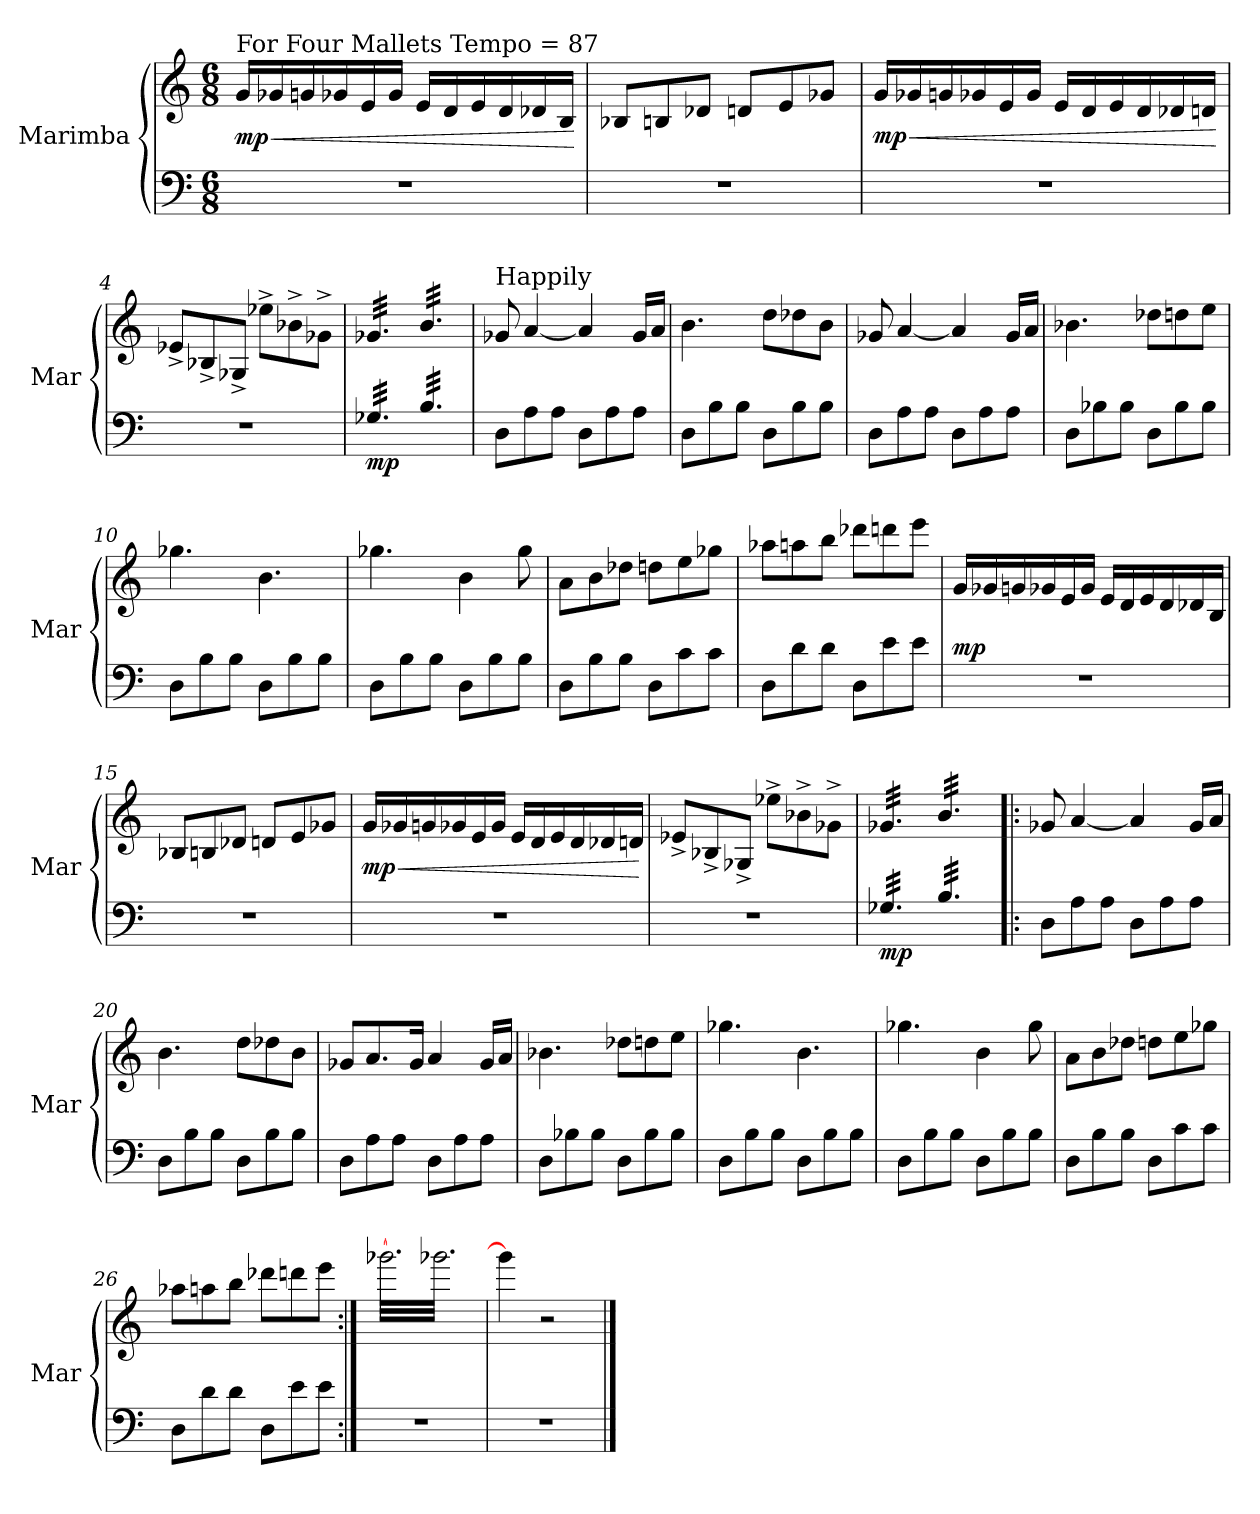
**kern	**kern	**dynam
*part1	*part1	*part1
*staff2	*staff1	*staff1/2
*I"Marimba	*	*
*I'Mar	*	*
*clefF4	*clefG2	*
*k[]	*k[]	*
*C:	*C:	*
*M6/8	*M6/8	*
=1	=1	=1
!	!LO:TX:a:t=For Four Mallets    Tempo = 87	!
!	!	!LO:HP:b
!	!	!LO:DY:n=1:b
2.r	16g/LL	< mp
.	16g-X/	.
.	16gn/	.
.	16g-X/	.
.	16e/	.
.	16g-/JJ	.
.	16e/LL	.
.	16d/	.
.	16e/	.
.	16d/	.
.	16d-X/	.
.	16B/JJ	.
.	.	[
=2	=2	=2
2.r	8B-X/L	.
.	8Bn/	.
.	8d-X/J	.
.	8dn/L	.
.	8e/	.
.	8g-X/J	.
=3	=3	=3
!	!	!LO:HP:b
!	!	!LO:DY:n=1:b
2.r	16g/LL	< mp
.	16g-X/	.
.	16gn/	.
.	16g-X/	.
.	16e/	.
.	16g-/JJ	.
.	16e/LL	.
.	16d/	.
.	16e/	.
.	16d/	.
.	16d-X/	.
.	16dn/JJ	.
.	.	[
!!LO:LB:g=z
=4	=4	=4
2.r	8e-X^/L	.
.	8B-X^/	.
.	8G-X^/J	.
.	8ee-X^\L	.
.	8b-X^\	.
.	8g-X^\J	.
=5	=5	=5
!	!	!LO:DY:b=2
*tremolo	*	*
*	*tremolo	*
32G-X/LLL	32g-X/LLL	mp
32G-X/	32g-X/	.
32G-X/	32g-X/	.
32G-X/	32g-X/	.
32G-X/	32g-X/	.
32G-X/	32g-X/	.
32G-X/	32g-X/	.
32G-X/	32g-X/	.
32G-X/	32g-X/	.
32G-X/	32g-X/	.
32G-X/	32g-X/	.
32G-X/JJJ	32g-X/JJJ	.
32B/LLL	32b/LLL	.
32B/	32b/	.
32B/	32b/	.
32B/	32b/	.
32B/	32b/	.
32B/	32b/	.
32B/	32b/	.
32B/	32b/	.
32B/	32b/	.
32B/	32b/	.
32B/	32b/	.
32B/JJJ	32b/JJJ	.
*	*Xtremolo	*
*Xtremolo	*	*
=6	=6	=6
!	!LO:TX:a:t=Happily	!
!	!	!LO:DY:b=2
!	!	!LO:DY:n=1:b
8D\L	8g-X/	mp mf
8A\	[4a/	.
8A\J	.	.
8D\L	4a/]	.
8A\	.	.
8A\J	16g-/LL	.
.	16a/JJ	.
=7	=7	=7
8D\L	4.b\	.
8B\	.	.
8B\J	.	.
8D\L	8dd\L	.
8B\	8dd-X\	.
8B\J	8b\J	.
=8	=8	=8
8D\L	8g-X/	.
8A\	[4a/	.
8A\J	.	.
8D\L	4a/]	.
8A\	.	.
8A\J	16g-/LL	.
.	16a/JJ	.
!!LO:LB:g=z
=9	=9	=9
8D\L	4.b-X\	.
8B-X\	.	.
8B-\J	.	.
8D\L	8dd-X\L	.
8B-\	8ddn\	.
8B-\J	8ee\J	.
=10	=10	=10
8D\L	4.gg-X\	.
8B\	.	.
8B\J	.	.
8D\L	4.b\	.
8B\	.	.
8B\J	.	.
=11	=11	=11
8D\L	4.gg-X\	.
8B\	.	.
8B\J	.	.
8D\L	4b\	.
8B\	.	.
8B\J	8gg-\	.
=12	=12	=12
8D\L	8a\L	.
8B\	8b\	.
8B\J	8dd-X\J	.
8D\L	8ddn\L	.
8c\	8ee\	.
8c\J	8gg-X\J	.
=13	=13	=13
8D\L	8aa-X\L	.
8d\	8aan\	.
8d\J	8bb\J	.
8D\L	8ddd-X\L	.
8e\	8dddn\	.
8e\J	8eee\J	.
!!LO:LB:g=z
=14	=14	=14
!	!	!LO:DY:a=2
2.r	16g/LL	mp
.	16g-X/	.
.	16gn/	.
.	16g-X/	.
.	16e/	.
.	16g-/JJ	.
.	16e/LL	.
.	16d/	.
.	16e/	.
.	16d/	.
.	16d-X/	.
.	16B/JJ	.
=15	=15	=15
2.r	8B-X/L	.
.	8Bn/	.
.	8d-X/J	.
.	8dn/L	.
.	8e/	.
.	8g-X/J	.
=16	=16	=16
!	!	!LO:HP:b
!	!	!LO:DY:n=1:b
2.r	16g/LL	< mp
.	16g-X/	.
.	16gn/	.
.	16g-X/	.
.	16e/	.
.	16g-/JJ	.
.	16e/LL	.
.	16d/	.
.	16e/	.
.	16d/	.
.	16d-X/	.
.	16dn/JJ	.
.	.	[
!!LO:LB:g=z
=17	=17	=17
2.r	8e-X^/L	.
.	8B-X^/	.
.	8G-X^/J	.
.	8ee-X^\L	.
.	8b-X^\	.
.	8g-X^\J	.
=18	=18	=18
!	!	!LO:DY:b=2
*tremolo	*	*
*	*tremolo	*
32G-X/LLL	32g-X/LLL	mp
32G-X/	32g-X/	.
32G-X/	32g-X/	.
32G-X/	32g-X/	.
32G-X/	32g-X/	.
32G-X/	32g-X/	.
32G-X/	32g-X/	.
32G-X/	32g-X/	.
32G-X/	32g-X/	.
32G-X/	32g-X/	.
32G-X/	32g-X/	.
32G-X/JJJ	32g-X/JJJ	.
32B/LLL	32b/LLL	.
32B/	32b/	.
32B/	32b/	.
32B/	32b/	.
32B/	32b/	.
32B/	32b/	.
32B/	32b/	.
32B/	32b/	.
32B/	32b/	.
32B/	32b/	.
32B/	32b/	.
32B/JJJ	32b/JJJ	.
*	*Xtremolo	*
*Xtremolo	*	*
=19!|:	=19!|:	=19!|:
!	!	!LO:DY:b=2
!	!	!LO:DY:n=1:b
8D\L	8g-X/	mp mf
8A\	[4a/	.
8A\J	.	.
8D\L	4a/]	.
8A\	.	.
8A\J	16g-/LL	.
.	16a/JJ	.
=20	=20	=20
8D\L	4.b\	.
8B\	.	.
8B\J	.	.
8D\L	8dd\L	.
8B\	8dd-X\	.
8B\J	8b\J	.
=21	=21	=21
8D\L	8g-X/L	.
8A\	8.a/	.
8A\J	.	.
.	16g-/Jk	.
8D\L	4a/	.
8A\	.	.
8A\J	16g-/LL	.
.	16a/JJ	.
!!LO:PB:g=z
=22	=22	=22
8D\L	4.b-X\	.
8B-X\	.	.
8B-\J	.	.
8D\L	8dd-X\L	.
8B-\	8ddn\	.
8B-\J	8ee\J	.
=23	=23	=23
8D\L	4.gg-X\	.
8B\	.	.
8B\J	.	.
8D\L	4.b\	.
8B\	.	.
8B\J	.	.
=24	=24	=24
8D\L	4.gg-X\	.
8B\	.	.
8B\J	.	.
8D\L	4b\	.
8B\	.	.
8B\J	8gg-\	.
=25	=25	=25
8D\L	8a\L	.
8B\	8b\	.
8B\J	8dd-X\J	.
8D\L	8ddn\L	.
8c\	8ee\	.
8c\J	8gg-X\J	.
=26	=26	=26
8D\L	8aa-X\L	.
8d\	8aan\	.
8d\J	8bb\J	.
8D\L	8ddd-X\L	.
8e\	8dddn\	.
8e\J	8eee\J	.
=27:|!	=27:|!	=27:|!
*	*tremolo	*
2.r	[32ggg-X\LLL	.
.	32ggg-X\	.
.	32ggg-X\	.
.	32ggg-X\	.
.	32ggg-X\	.
.	32ggg-X\	.
.	32ggg-X\	.
.	32ggg-X\	.
.	32ggg-X\	.
.	32ggg-X\	.
.	32ggg-X\	.
.	32ggg-X\	.
.	32ggg-X\	.
.	32ggg-X\	.
.	32ggg-X\	.
.	32ggg-X\	.
.	32ggg-X\	.
.	32ggg-X\	.
.	32ggg-X\	.
.	32ggg-X\	.
.	32ggg-X\	.
.	32ggg-X\	.
.	32ggg-X\	.
.	32ggg-X\JJJ	.
*	*Xtremolo	*
=28	=28	=28
2.r	4ggg-\]	.
.	2r	.
==	==	==
*-	*-	*-
